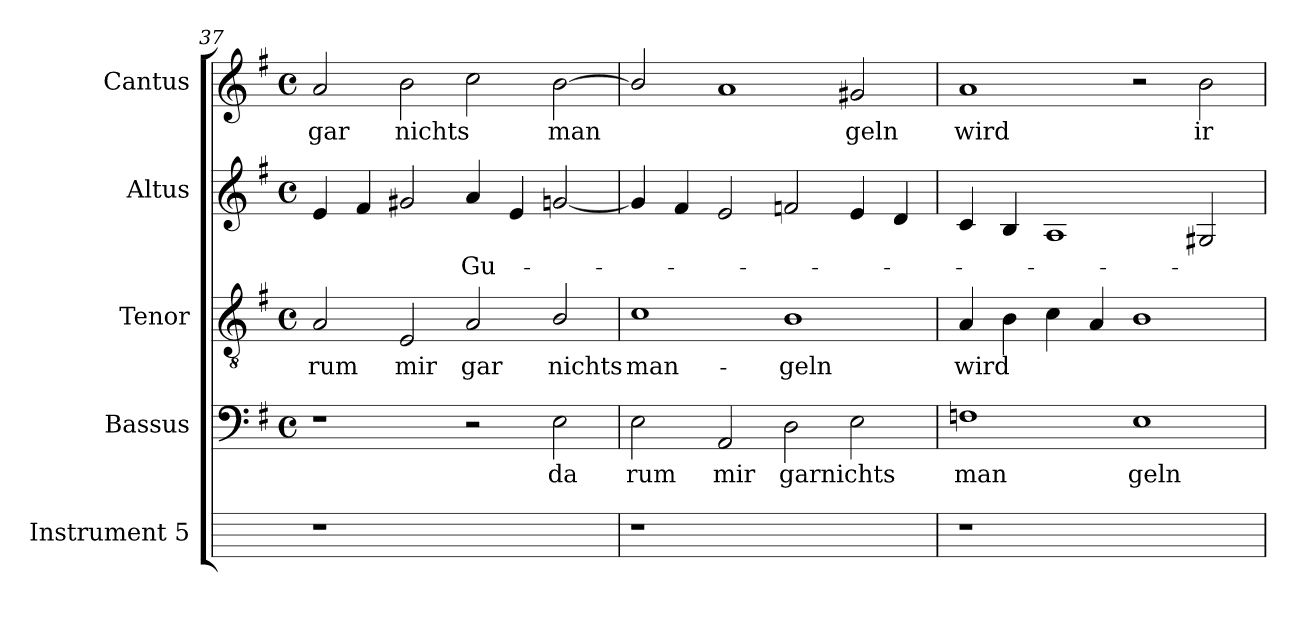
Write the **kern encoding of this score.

**kern	**kern	**text	**kern	**text	**kern	**text	**kern	**text
*part5	*part4	*part4	*part3	*part3	*part2	*part2	*part1	*part1
*staff5	*staff4	*staff4	*staff3	*staff3	*staff2	*staff2	*staff1	*staff1
*I"Instrument 5	*I"Bassus	*	*I"Tenor	*	*I"Altus	*	*I"Cantus	*
*	*clefF4	*	*clefGv2	*	*clefG2	*	*clefG2	*
*	*k[f#]	*	*k[f#]	*	*k[f#]	*	*k[f#]	*
*	*G:	*	*G:	*	*G:	*	*G:	*
*	*M4/4	*	*M4/4	*	*M4/4	*	*M4/4	*
*	*met(c)	*	*met(c)	*	*met(c)	*	*met(c)	*
=37	=37	=37	=37	=37	=37	=37	=37	=37
!	!	!	!	!LO:LY:b:cj	!	!	!	!LO:LY:b:cj
1r	1r	.	2A/	-rum	4e/	.	2a/	gar
.	.	.	.	.	4f#/	.	.	.
!	!	!	!	!LO:LY:b:cj	!	!	!	!LO:LY:b
.	.	.	2E/	mir	2g#X/	.	2b\	nichts
!	!	!	!	!LO:LY:b:cj	!	!LO:LY:b	!	!
1ryy	2r	.	2A/	gar	4a/	Gu-	2cc\	.
.	.	.	.	.	4e/	.	.	.
!	!	!LO:LY:b:cj	!	!LO:LY:b:cj	!	!	!	!LO:LY:b
.	2E\	da	2B/	nichts	[<2gn/	.	[>2b\	man
=38	=38	=38	=38	=38	=38	=38	=38	=38
!	!	!LO:LY:b:cj	!	!LO:LY:b:cj	!	!	!	!
1r	2E\	rum	1c	man-	4g/]	.	2b/]	.
.	.	.	.	.	4f#/	.	.	.
!	!	!LO:LY:b:cj	!	!	!	!	!	!
.	2AA/	mir	.	.	2e/	.	1a	.
!	!	!LO:LY:b	!	!LO:LY:b:cj	!	!	!	!
1ryy	2D\	garnichts	1B	-geln	2fn/	.	.	.
!	!	!	!	!	!	!	!	!LO:LY:b:cj
.	2E\	.	.	.	4e/	.	2g#X/	geln
.	.	.	.	.	4d/	.	.	.
=39	=39	=39	=39	=39	=39	=39	=39	=39
!	!	!LO:LY:b:cj	!	!LO:LY:b	!	!	!	!LO:LY:b:cj
1r	1Fn	man	4A/	wird	4c/	.	1a	wird
.	.	.	4B\	.	4B/	.	.	.
.	.	.	4c\	.	1A	.	.	.
.	.	.	4A/	.	.	.	.	.
!	!	!LO:LY:b:cj	!	!	!	!	!	!
1ryy	1E	geln	1B	.	.	.	2r	.
!	!	!	!	!	!	!	!	!LO:LY:b:cj
.	.	.	.	.	2G#X/	.	2b\	ir
=	=	=	=	=	=	=	=	=
*-	*-	*-	*-	*-	*-	*-	*-	*-
